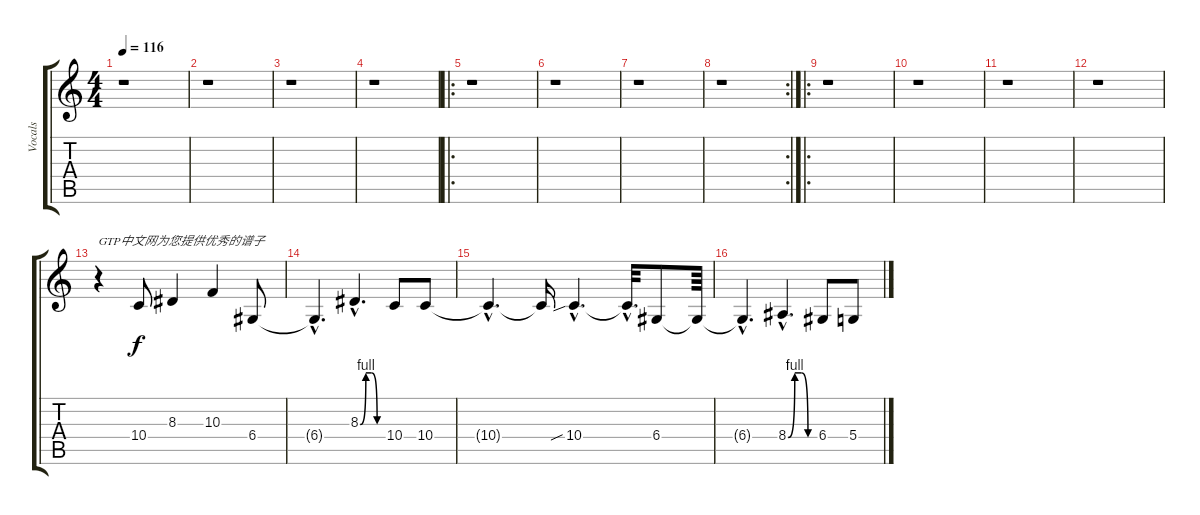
\track ("Vocals" "Vocals") {instrument lead2sawtooth}
\staff {score tabs}
\tuning (E4 B3 G3 D3 A2 E2) {hide}
\ts (4 4)
\tempo 116
\clef g2
\ks c
r.1{dy f instrument lead2sawtooth} |
r.1 |
r.1 |
r.1 |
\ro
r.1 |
r.1 |
r.1 |
\rc 2
r.1 |
\ro
r.1 |
r.1 |
r.1 |
r.1 |
r.4{txt "GTP中文网为您提供优秀的谱子"} 10.4.8 8.3.4 10.3.4 6.4.8 |
6.4{hac t}.4{d} 8.3{be (custom 0 0 15 4 30 4 45 0 60 0) hac}.4{d} 10.4.8 10.4.8 |
10.4{hac t}.4{d} 10.4{t}.16 10.4{sib hac}.4{d} 10.4{hac t}.32{d} 6.4.8 6.4{t}.64 |
6.4{hac t}.4{d} 8.4{be (custom 0 0 15 4 30 4 45 0 60 0) hac}.4{d} 6.4.8 5.4.8
